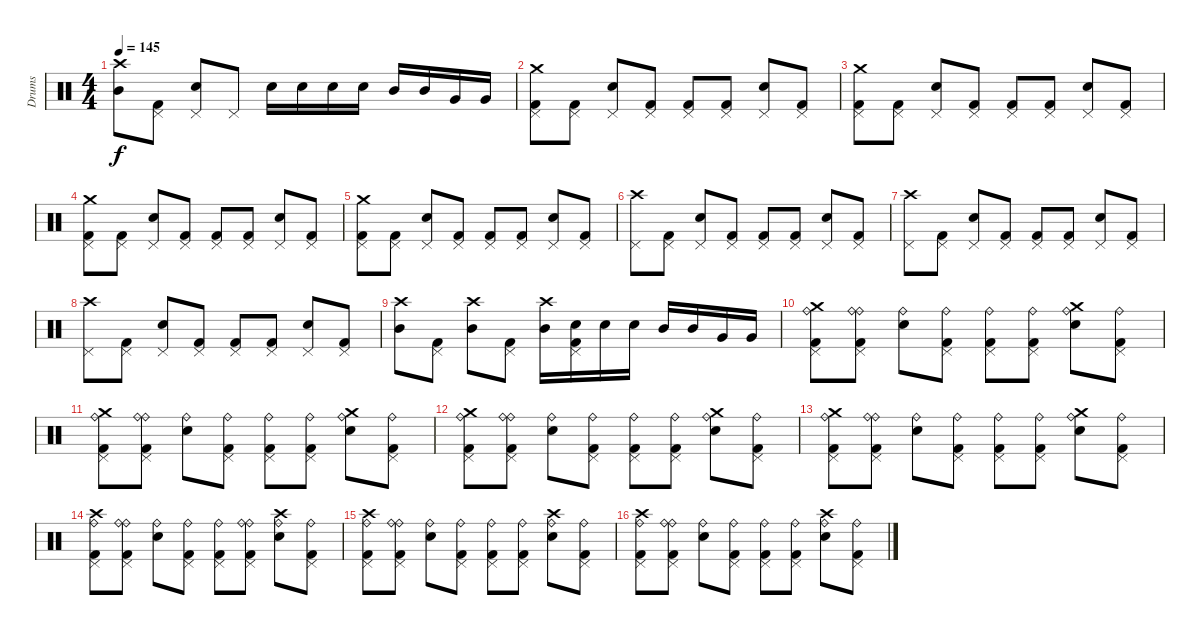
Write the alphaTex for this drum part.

\track ("Drums" "Drums") {instrument percussion}
\staff {score}
\articulation defaults
\ts (4 4)
\tempo 145
\clef neutral
\ks c
("Crash high (hit)" "Mid Tom (hit)").8{dy f} ("Kick (hit) 2" "Pedal Hi-Hat (hit)").8 ("Snare (hit) 2" "Pedal Hi-Hat (hit)").8 "Pedal Hi-Hat (hit)".8 "Snare (hit) 2".16 "Snare (hit) 2".16 "Electric Snare (hit)".16 "Electric Snare (hit)".16 "Mid Tom (hit)".16 "Mid Tom (hit)".16 "Very Low Tom (hit)".16 "Very Low Tom (hit)".16 |
("Kick (hit) 2" "Crash medium (hit)" "Pedal Hi-Hat (hit)").8 ("Kick (hit) 2" "Pedal Hi-Hat (hit)").8 ("Snare (hit) 2" "Pedal Hi-Hat (hit)").8 ("Kick (hit) 2" "Pedal Hi-Hat (hit)").8 ("Kick (hit) 2" "Pedal Hi-Hat (hit)").8 ("Kick (hit) 2" "Pedal Hi-Hat (hit)").8 ("Snare (hit) 2" "Pedal Hi-Hat (hit)").8 ("Kick (hit) 2" "Pedal Hi-Hat (hit)").8 |
("Kick (hit) 2" "Crash medium (hit)" "Pedal Hi-Hat (hit)").8 ("Kick (hit) 2" "Pedal Hi-Hat (hit)").8 ("Snare (hit) 2" "Pedal Hi-Hat (hit)").8 ("Kick (hit) 2" "Pedal Hi-Hat (hit)").8 ("Kick (hit) 2" "Pedal Hi-Hat (hit)").8 ("Kick (hit) 2" "Pedal Hi-Hat (hit)").8 ("Snare (hit) 2" "Pedal Hi-Hat (hit)").8 ("Kick (hit) 2" "Pedal Hi-Hat (hit)").8 |
("Kick (hit) 2" "Crash medium (hit)" "Pedal Hi-Hat (hit)").8 ("Kick (hit) 2" "Pedal Hi-Hat (hit)").8 ("Snare (hit) 2" "Pedal Hi-Hat (hit)").8 ("Kick (hit) 2" "Pedal Hi-Hat (hit)").8 ("Kick (hit) 2" "Pedal Hi-Hat (hit)").8 ("Kick (hit) 2" "Pedal Hi-Hat (hit)").8 ("Snare (hit) 2" "Pedal Hi-Hat (hit)").8 ("Kick (hit) 2" "Pedal Hi-Hat (hit)").8 |
("Kick (hit) 2" "Crash medium (hit)" "Pedal Hi-Hat (hit)").8 ("Kick (hit) 2" "Pedal Hi-Hat (hit)").8 ("Snare (hit) 2" "Pedal Hi-Hat (hit)").8 ("Kick (hit) 2" "Pedal Hi-Hat (hit)").8 ("Kick (hit) 2" "Pedal Hi-Hat (hit)").8 ("Kick (hit) 2" "Pedal Hi-Hat (hit)").8 ("Snare (hit) 2" "Pedal Hi-Hat (hit)").8 ("Kick (hit) 2" "Pedal Hi-Hat (hit)").8 |
("Crash high (hit)" "Pedal Hi-Hat (hit)").8 ("Kick (hit) 2" "Pedal Hi-Hat (hit)").8 ("Snare (hit) 2" "Pedal Hi-Hat (hit)").8 ("Kick (hit) 2" "Pedal Hi-Hat (hit)").8 ("Kick (hit) 2" "Pedal Hi-Hat (hit)").8 ("Kick (hit) 2" "Pedal Hi-Hat (hit)").8 ("Snare (hit) 2" "Pedal Hi-Hat (hit)").8 ("Kick (hit) 2" "Pedal Hi-Hat (hit)").8 |
("Crash high (hit)" "Pedal Hi-Hat (hit)").8 ("Kick (hit) 2" "Pedal Hi-Hat (hit)").8 ("Snare (hit) 2" "Pedal Hi-Hat (hit)").8 ("Kick (hit) 2" "Pedal Hi-Hat (hit)").8 ("Kick (hit) 2" "Pedal Hi-Hat (hit)").8 ("Kick (hit) 2" "Pedal Hi-Hat (hit)").8 ("Snare (hit) 2" "Pedal Hi-Hat (hit)").8 ("Kick (hit) 2" "Pedal Hi-Hat (hit)").8 |
("Crash high (hit)" "Pedal Hi-Hat (hit)").8 ("Kick (hit) 2" "Pedal Hi-Hat (hit)").8 ("Snare (hit) 2" "Pedal Hi-Hat (hit)").8 ("Kick (hit) 2" "Pedal Hi-Hat (hit)").8 ("Kick (hit) 2" "Pedal Hi-Hat (hit)").8 ("Kick (hit) 2" "Pedal Hi-Hat (hit)").8 ("Snare (hit) 2" "Pedal Hi-Hat (hit)").8 ("Kick (hit) 2" "Pedal Hi-Hat (hit)").8 |
("Crash high (hit)" "Mid Tom (hit)").8 ("Kick (hit) 2" "Pedal Hi-Hat (hit)").8 ("Crash high (hit)" "Mid Tom (hit)").8 ("Kick (hit) 2" "Pedal Hi-Hat (hit)").8 ("Crash high (hit)" "Mid Tom (hit)").16 ("Kick (hit) 2" "Snare (hit) 2" "Pedal Hi-Hat (hit)").16 "Electric Snare (hit)".16 "Electric Snare (hit)".16 "Mid Tom (hit)".16 "Mid Tom (hit)".16 "Very Low Tom (hit)".16 "Very Low Tom (hit)".16 |
("Ride (bell)" "Crash medium (hit)" "Pedal Hi-Hat (hit)" "Kick (hit) 2").8 ("Pedal Hi-Hat (hit)" "Ride (bell)" "Ride (bell)" "Kick (hit) 2").8 ("Ride (bell)" "Snare (hit) 2").8 ("Ride (bell)" "Pedal Hi-Hat (hit)" "Kick (hit) 2").8 ("Ride (bell)" "Pedal Hi-Hat (hit)" "Kick (hit) 2").8 ("Ride (bell)" "Pedal Hi-Hat (hit)" "Kick (hit) 2").8 ("Ride (bell)" "Crash medium (hit)" "Snare (hit) 2").8 ("Ride (bell)" "Pedal Hi-Hat (hit)" "Kick (hit) 2").8 |
("Ride (bell)" "Crash medium (hit)" "Pedal Hi-Hat (hit)" "Kick (hit) 2").8 ("Pedal Hi-Hat (hit)" "Ride (bell)" "Ride (bell)" "Kick (hit) 2").8 ("Ride (bell)" "Snare (hit) 2").8 ("Ride (bell)" "Pedal Hi-Hat (hit)" "Kick (hit) 2").8 ("Ride (bell)" "Pedal Hi-Hat (hit)" "Kick (hit) 2").8 ("Ride (bell)" "Pedal Hi-Hat (hit)" "Kick (hit) 2").8 ("Ride (bell)" "Crash medium (hit)" "Snare (hit) 2").8 ("Ride (bell)" "Pedal Hi-Hat (hit)" "Kick (hit) 2").8 |
("Ride (bell)" "Crash medium (hit)" "Pedal Hi-Hat (hit)" "Kick (hit) 2").8 ("Pedal Hi-Hat (hit)" "Ride (bell)" "Ride (bell)" "Kick (hit) 2").8 ("Ride (bell)" "Snare (hit) 2").8 ("Ride (bell)" "Pedal Hi-Hat (hit)" "Kick (hit) 2").8 ("Ride (bell)" "Pedal Hi-Hat (hit)" "Kick (hit) 2").8 ("Ride (bell)" "Pedal Hi-Hat (hit)" "Kick (hit) 2").8 ("Ride (bell)" "Crash medium (hit)" "Snare (hit) 2").8 ("Ride (bell)" "Pedal Hi-Hat (hit)" "Kick (hit) 2").8 |
("Ride (bell)" "Crash medium (hit)" "Pedal Hi-Hat (hit)" "Kick (hit) 2").8 ("Pedal Hi-Hat (hit)" "Ride (bell)" "Ride (bell)" "Kick (hit) 2").8 ("Ride (bell)" "Snare (hit) 2").8 ("Ride (bell)" "Pedal Hi-Hat (hit)" "Kick (hit) 2").8 ("Ride (bell)" "Pedal Hi-Hat (hit)" "Kick (hit) 2").8 ("Ride (bell)" "Pedal Hi-Hat (hit)" "Kick (hit) 2").8 ("Ride (bell)" "Crash medium (hit)" "Snare (hit) 2").8 ("Ride (bell)" "Pedal Hi-Hat (hit)" "Kick (hit) 2").8 |
("Ride (bell)" "Crash high (hit)" "Pedal Hi-Hat (hit)" "Kick (hit) 2").8 ("Pedal Hi-Hat (hit)" "Ride (bell)" "Ride (bell)" "Kick (hit) 2").8 ("Ride (bell)" "Snare (hit) 2").8 ("Ride (bell)" "Pedal Hi-Hat (hit)" "Kick (hit) 2").8 ("Ride (bell)" "Pedal Hi-Hat (hit)" "Kick (hit) 2").8 ("Ride (bell)" "Ride (bell)" "Pedal Hi-Hat (hit)" "Kick (hit) 2").8 ("Ride (bell)" "Crash high (hit)" "Snare (hit) 2").8 ("Ride (bell)" "Pedal Hi-Hat (hit)" "Kick (hit) 2").8 |
("Ride (bell)" "Crash high (hit)" "Pedal Hi-Hat (hit)" "Kick (hit) 2").8 ("Pedal Hi-Hat (hit)" "Ride (bell)" "Ride (bell)" "Kick (hit) 2").8 ("Ride (bell)" "Snare (hit) 2").8 ("Ride (bell)" "Pedal Hi-Hat (hit)" "Kick (hit) 2").8 ("Ride (bell)" "Pedal Hi-Hat (hit)" "Kick (hit) 2").8 ("Ride (bell)" "Pedal Hi-Hat (hit)" "Kick (hit) 2").8 ("Ride (bell)" "Crash high (hit)" "Snare (hit) 2").8 ("Ride (bell)" "Pedal Hi-Hat (hit)" "Kick (hit) 2").8 |
("Ride (bell)" "Crash high (hit)" "Pedal Hi-Hat (hit)" "Kick (hit) 2").8 ("Pedal Hi-Hat (hit)" "Ride (bell)" "Ride (bell)" "Kick (hit) 2").8 ("Ride (bell)" "Snare (hit) 2").8 ("Ride (bell)" "Pedal Hi-Hat (hit)" "Kick (hit) 2").8 ("Ride (bell)" "Pedal Hi-Hat (hit)" "Kick (hit) 2").8 ("Ride (bell)" "Pedal Hi-Hat (hit)" "Kick (hit) 2").8 ("Ride (bell)" "Crash high (hit)" "Snare (hit) 2").8 ("Ride (bell)" "Pedal Hi-Hat (hit)" "Kick (hit) 2").8
